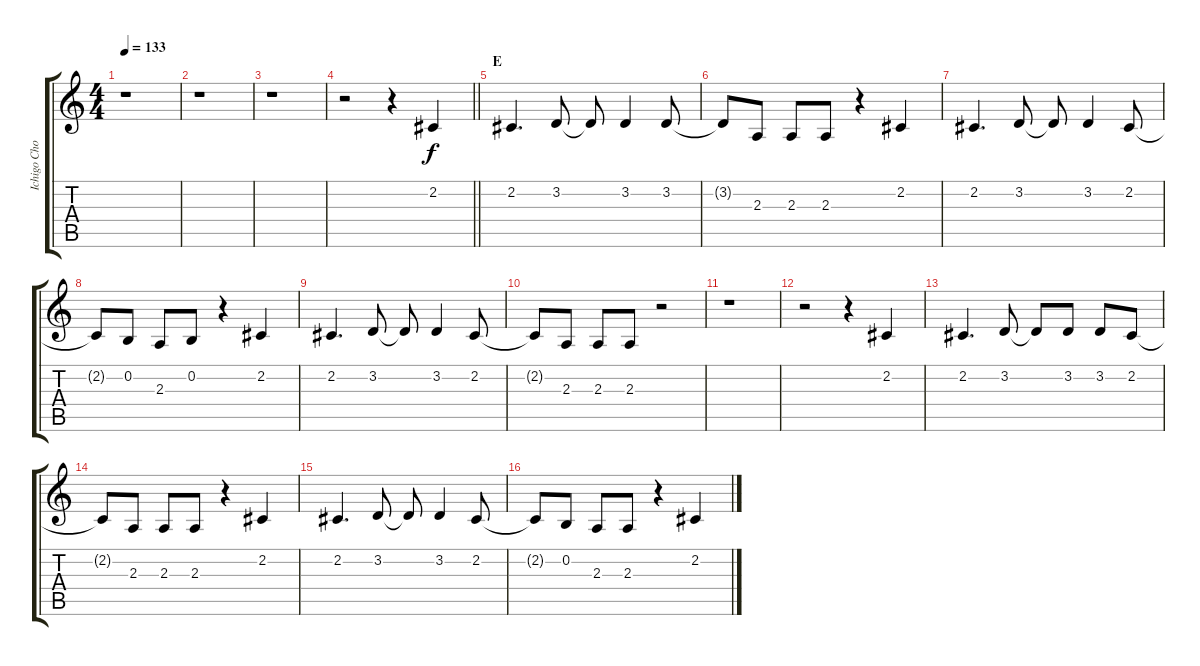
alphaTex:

\track ("Ichigo Chorus" "Ichigo Cho") {instrument tenorsax}
\staff {score tabs}
\tuning (E4 B3 G3 D3 A2 E2) {hide}
\ts (4 4)
\tempo 133
\clef g2
\ks c
r.1{dy f} |
r.1 |
r.1 |
\barLineRight lightlight
r.2 r.4 2.2.4 |
\section ("" "E")
2.2.4{d} 3.2.8 3.2{t}.8 3.2.4 3.2.8 |
3.2{t}.8 2.3.8 2.3.8 2.3.8 r.4 2.2.4 |
2.2.4{d} 3.2.8 3.2{t}.8 3.2.4 2.2.8 |
2.2{t}.8 0.2.8 2.3.8 0.2.8 r.4 2.2.4 |
2.2.4{d} 3.2.8 3.2{t}.8 3.2.4 2.2.8 |
2.2{t}.8 2.3.8 2.3.8 2.3.8 r.2 |
r.1 |
r.2 r.4 2.2.4 |
2.2.4{d} 3.2.8 3.2{t}.8 3.2.8 3.2.8 2.2.8 |
2.2{t}.8 2.3.8 2.3.8 2.3.8 r.4 2.2.4 |
2.2.4{d} 3.2.8 3.2{t}.8 3.2.4 2.2.8 |
2.2{t}.8 0.2.8 2.3.8 2.3.8 r.4 2.2.4
